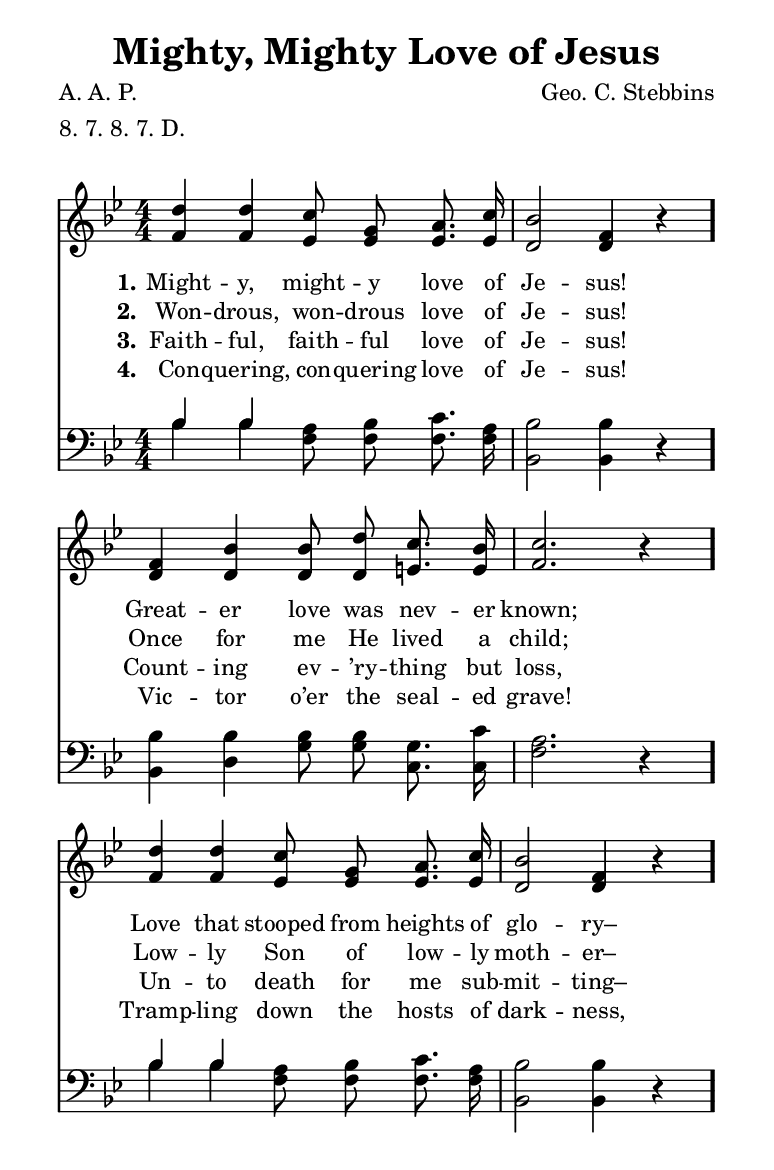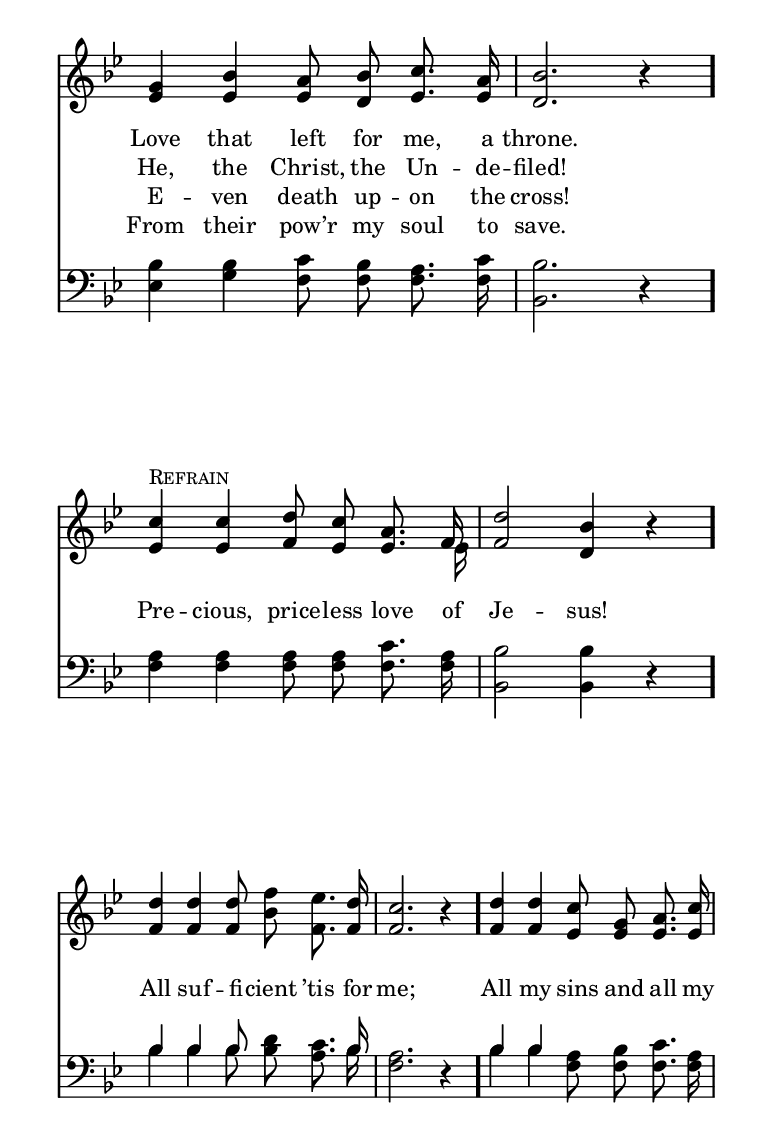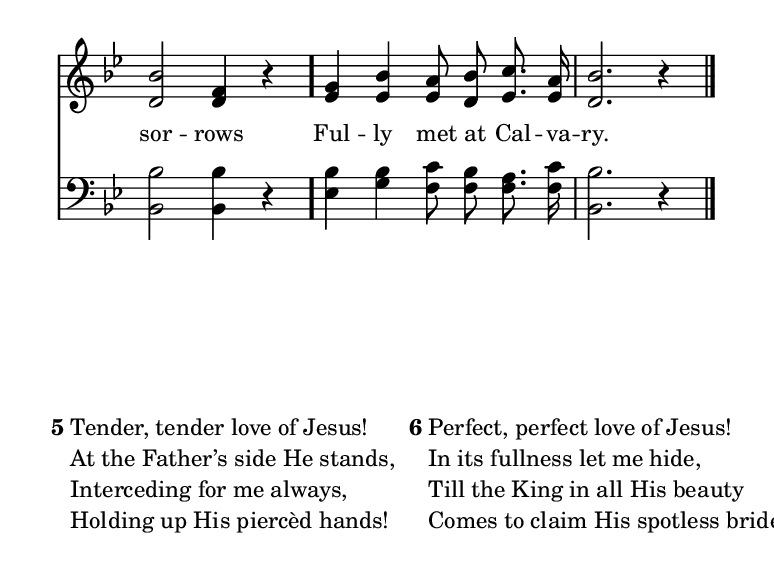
\include "common/global.ily"
\paper {
  \include "common/paper.ily"
}

\header{
  %gospel
  hymnnumber = "240"
  title = "Mighty, Mighty Love of Jesus"
  tunename = ""
  meter = "8. 7. 8. 7. D."
  poet = "A. A. P."
  composer = "Geo. C. Stebbins"
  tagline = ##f
}

global = {
  \include "common/overrides.ily"
  \override Staff.TimeSignature.style = #'numbered
  \time 4/4
  \override Score.MetronomeMark.transparent = ##t % hide all fermata changes too
  \tempo 4=80
  \key bes \major
  \autoBeamOff
}

patternA = { c4 c c8 c c8. c16 | c2 c4 c4 }
patternB = { c4 c c8 c c8. c16 | c2. c4 }

notesSoprano = {
\global
\relative c'' {

  \changePitch \patternA { d d c g a c | bes f r }
  \changePitch \patternB { f bes bes d c bes | c r }
  \changePitch \patternA { d d c g a c | bes f r }
  \changePitch \patternB { g bes a bes c a | bes r }
  \eogbreak

  << s^\markup { \small \caps "Refrain" }
  \changePitch \patternA { c c d c a f | d' bes r } >>
  \changePitch \patternB { d d d f ees d | c r }
  \changePitch \patternA { d d c g a c | bes f r }
  \changePitch \patternB { g bes a bes c a | bes r }

  \bar "|."

}
}

notesAlto = {
\global
\relative e' {

  \changePitch \patternA { f f ees ees ees ees | d d r }
  \changePitch \patternB { d d d d e e | f r }
  \changePitch \patternA { f f ees ees ees ees | d d r }
  \changePitch \patternB { ees ees ees d ees ees | d r }

  \changePitch \patternA { ees ees f ees ees ees | f d r }
  \changePitch \patternB { f f f bes f f | f r }
  \changePitch \patternA { f f ees ees ees ees | d d r }
  \changePitch \patternB { ees ees ees d ees ees | d r }

}
}

notesTenor = {
\global
\relative a {

  \changePitch \patternA { bes bes a bes c a | bes bes r }
  \changePitch \patternB { bes bes bes bes g c | a r }
  \changePitch \patternA { bes bes a bes c a | bes bes r }
  \changePitch \patternB { bes bes c bes a c | bes r }

  \changePitch \patternA { a a a a c a | bes bes r }
  \changePitch \patternB { bes bes bes d c bes | a r }
  \changePitch \patternA { bes bes a bes c a | bes bes r }
  \changePitch \patternB { bes bes c bes a c | bes r }

}
}

notesBass = {
\global
\relative f {

  \changePitch \patternA { bes bes f f f f | bes, bes r }
  \changePitch \patternB { bes d g g c, c | f r }
  \changePitch \patternA { bes bes f f f f | bes, bes r }
  \changePitch \patternB { ees g f f f f | bes, r }

  \changePitch \patternA { f' f f f f f | bes, bes r }
  \changePitch \patternB { bes' bes bes bes a bes | f r }
  \changePitch \patternA { bes bes f f f f | bes, bes r }
  \changePitch \patternB { ees g f f f f | bes, r }

}
}

Refrain = \lyricmode {

Pre -- cious, price -- less love of Je -- sus! \bar "."
All suf -- fi -- cient ’tis for me; \bar "."
All my sins and all my sor -- rows \bar "."
Ful -- ly met at Cal -- va -- ry. \bar "."

}

wordsA = \lyricmode {
\set stanza = "1."

Might -- y, might -- y love of Je -- sus! \bar "."
Great -- er love was nev -- er known; \bar "."
Love that stooped from heights of glo -- ry– \bar "."
Love that left for me, a throne. \bar "." % XXX blue book removes comma oddly

}

wordsB = \lyricmode {
\set stanza = "2."

Won -- drous, won -- drous love of Je -- sus!
Once for me He lived a child;
Low -- ly Son of low -- ly moth -- er–
He, the Christ, the Un -- de -- filed!

\Refrain

}

wordsC = \lyricmode {
\set stanza = "3."

Faith -- ful, faith -- ful love of Je -- sus!
Count -- ing ev -- ’ry -- thing but loss,
Un -- to death for me sub -- mit -- ting–
E -- ven death up -- on the cross!

}

wordsD = \lyricmode {
\set stanza = "4."

Con -- quering, con -- quering love of Je -- sus!
Vic -- tor o’er the seal -- ed grave!
Tramp -- ling down the hosts of dark -- ness,
From their pow’r my soul to save.

}

wordsE = \markuplist {

\line { Tender, tender love of Jesus! }
\line { At the Father’s side He stands, }
\line { Interceding for me always, }
\line { Holding up His piercèd hands! }

}

wordsF = \markuplist {

\line { Perfect, perfect love of Jesus! }
\line { In its fullness let me hide, }
\line { Till the King in all His beauty }
\line { Comes to claim His spotless bride. }

}

\score {
  \context ChoirStaff <<
    \context Staff = upper <<
      \set Staff.autoBeaming = ##f
      \set ChoirStaff.systemStartDelimiter = #'SystemStartBar
      \set ChoirStaff.printPartCombineTexts = ##f
      \partcombine #'(2 . 9) \notesSoprano \notesAlto
      \context NullVoice = sopranos { \voiceOne << \notesSoprano >> }
      \context NullVoice = altos { \voiceTwo << \notesAlto >> }
      \context Lyrics = one   \lyricsto sopranos \wordsA
      \context Lyrics = two   \lyricsto sopranos \wordsB
      \context Lyrics = three \lyricsto sopranos \wordsC
      \context Lyrics = four  \lyricsto sopranos \wordsD
    >>
    \context Staff = men <<
      \set Staff.autoBeaming = ##f
      \clef bass
      \set ChoirStaff.printPartCombineTexts = ##f
      \partcombine #'(2 . 9) \notesTenor \notesBass
      \context NullVoice = tenors { \voiceOne << \notesTenor >> }
      \context NullVoice = basses { \voiceTwo << \notesBass >> }
    >>
  >>
  \layout {
    \include "common/layout.ily"
  }
  \midi{
    \include "common/midi.ily"
  }
}

\noPageBreak

\markup { \fill-line {
  \hspace #0.1
  \line{ \bold 5 \column { \wordsE } }
  \hspace #0.1
  \line{ \bold 6 \column { \wordsF } }
  \hspace #0.1
} }

\version "2.19.49"  % necessary for upgrading to future LilyPond versions.

% vi:set et ts=2 sw=2 ai nocindent syntax=lilypond:
